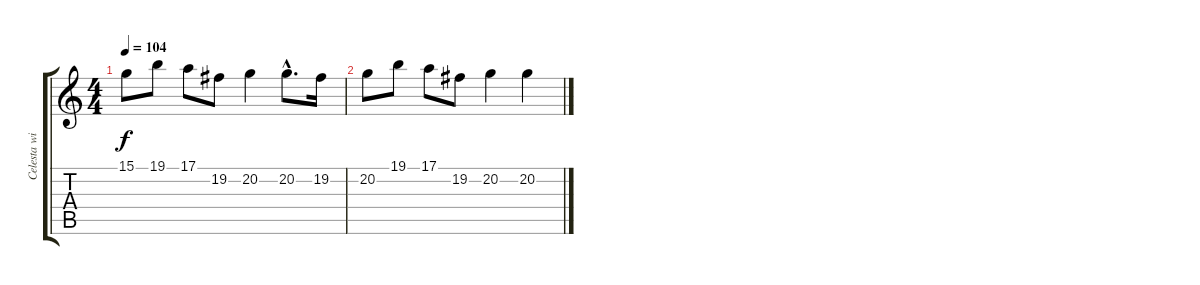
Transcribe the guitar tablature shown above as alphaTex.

\track ("Celesta with guitar" "Celesta wi") {instrument celesta}
\staff {score tabs}
\tuning (E4 B3 G3 D3 A2 E2) {hide}
\ts (4 4)
\tempo 104
\clef g2
\ks c
15.1.8{dy f} 19.1.8 17.1.8 19.2.8 20.2.4 20.2{hac}.8{d} 19.2.16 |
20.2.8 19.1.8 17.1.8 19.2.8 20.2.4 20.2.4
